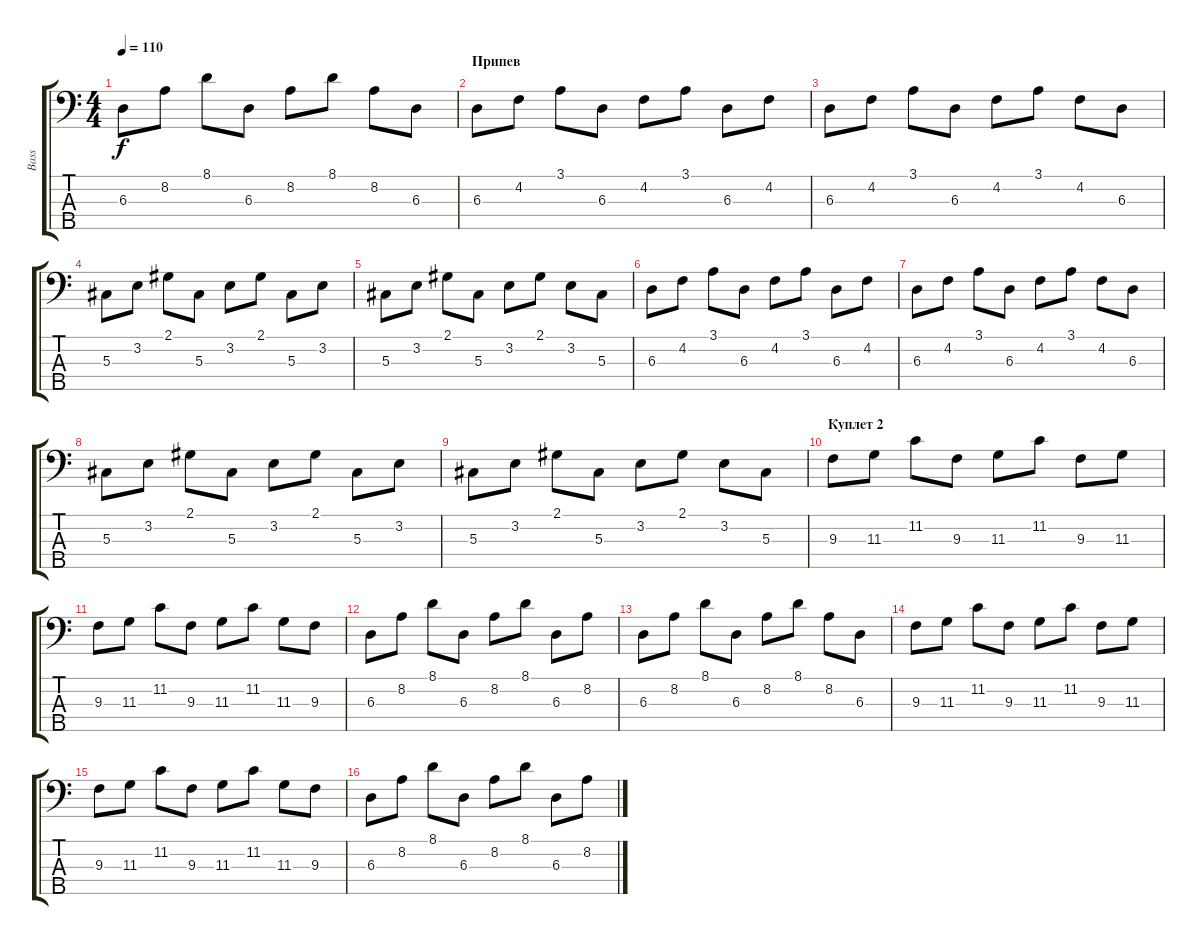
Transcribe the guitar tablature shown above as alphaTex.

\track ("Bass" "Bass") {instrument electricbassfinger}
\staff {score tabs}
\tuning (Gb2 Db2 Ab1 Eb1 Bb0) {hide}
\ts (4 4)
\tempo 110
\clef f4
\ks c
6.3.8{dy f} 8.2.8 8.1.8 6.3.8 8.2.8 8.1.8 8.2.8 6.3.8 |
\section ("" "Припев")
6.3.8 4.2.8 3.1.8 6.3.8 4.2.8 3.1.8 6.3.8 4.2.8 |
6.3.8 4.2.8 3.1.8 6.3.8 4.2.8 3.1.8 4.2.8 6.3.8 |
5.3.8 3.2.8 2.1.8 5.3.8 3.2.8 2.1.8 5.3.8 3.2.8 |
5.3.8 3.2.8 2.1.8 5.3.8 3.2.8 2.1.8 3.2.8 5.3.8 |
6.3.8 4.2.8 3.1.8 6.3.8 4.2.8 3.1.8 6.3.8 4.2.8 |
6.3.8 4.2.8 3.1.8 6.3.8 4.2.8 3.1.8 4.2.8 6.3.8 |
5.3.8 3.2.8 2.1.8 5.3.8 3.2.8 2.1.8 5.3.8 3.2.8 |
5.3.8 3.2.8 2.1.8 5.3.8 3.2.8 2.1.8 3.2.8 5.3.8 |
\section ("" "Куплет 2")
9.3.8 11.3.8 11.2.8 9.3.8 11.3.8 11.2.8 9.3.8 11.3.8 |
9.3.8 11.3.8 11.2.8 9.3.8 11.3.8 11.2.8 11.3.8 9.3.8 |
6.3.8 8.2.8 8.1.8 6.3.8 8.2.8 8.1.8 6.3.8 8.2.8 |
6.3.8 8.2.8 8.1.8 6.3.8 8.2.8 8.1.8 8.2.8 6.3.8 |
9.3.8 11.3.8 11.2.8 9.3.8 11.3.8 11.2.8 9.3.8 11.3.8 |
9.3.8 11.3.8 11.2.8 9.3.8 11.3.8 11.2.8 11.3.8 9.3.8 |
6.3.8 8.2.8 8.1.8 6.3.8 8.2.8 8.1.8 6.3.8 8.2.8
